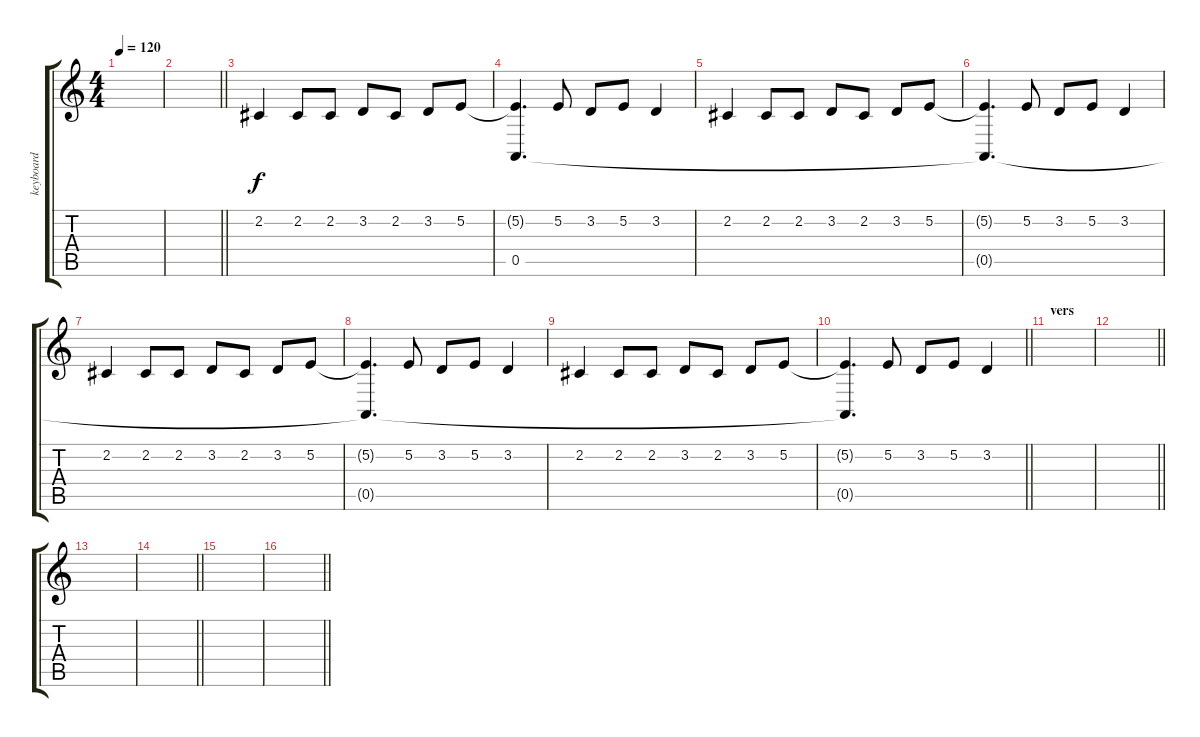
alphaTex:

\track ("keyboard" "keyboard") {instrument drawbarorgan}
\staff {score tabs}
\tuning (E4 B3 G3 D3 A2 E2) {hide}
\ts (4 4)
\tempo 120
\clef g2
\ks c
|
\barLineRight lightlight
|
2.2.4 2.2.8 2.2.8 3.2.8 2.2.8 3.2.8 5.2.8 |
(5.2{t} 0.5).4{d} 5.2.8 3.2.8 5.2.8 3.2.4 |
2.2.4 2.2.8 2.2.8 3.2.8 2.2.8 3.2.8 5.2.8 |
(5.2{t} 0.5{t}).4{d} 5.2.8 3.2.8 5.2.8 3.2.4 |
2.2.4 2.2.8 2.2.8 3.2.8 2.2.8 3.2.8 5.2.8 |
(5.2{t} 0.5{t}).4{d} 5.2.8 3.2.8 5.2.8 3.2.4 |
2.2.4 2.2.8 2.2.8 3.2.8 2.2.8 3.2.8 5.2.8 |
\barLineRight lightlight
(5.2{t} 0.5{t}).4{d} 5.2.8 3.2.8 5.2.8 3.2.4 |
\section ("" "vers")
|
\barLineRight lightlight
|
|
\barLineRight lightlight
|
|
\barLineRight lightlight
